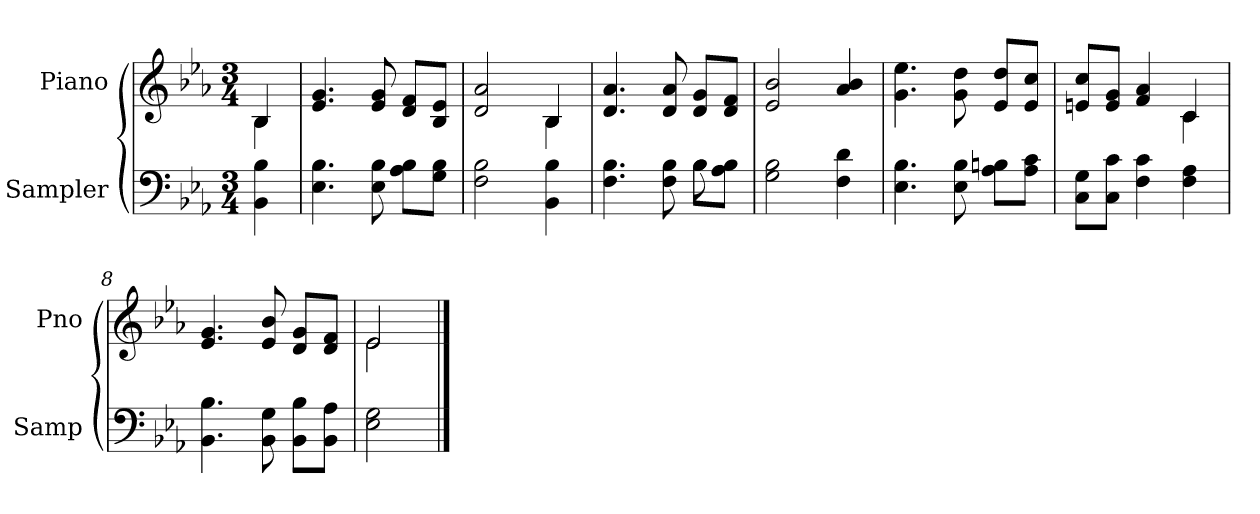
**kern	**kern
*part2	*part1
*staff2	*staff1
*I"Sampler	*I"Piano
*I'Samp	*I'Pno
*clefF4	*clefG2
*k[b-e-a-]	*k[b-e-a-]
*E-:	*E-:
*M3/4	*M3/4
=1	=1
*	*^
4BB- 4B-	4B-/	4B-
*	*v	*v
=2	=2
4.E- 4.B-	4.e- 4.g
8E- 8B-	8e- 8g
8A-\ 8B-\L	8d/ 8f/L
8G\ 8B-\J	8B-/ 8e-/J
=3	=3
*	*^
2F 2B-	2d 2a-	2ryy
4BB- 4B-	4B-/	4B-
*	*v	*v
=4	=4
*^	*
4.F 4.B-	2ryy	4.d 4.a-
8F 8B-	.	8d 8a-
8B-\L	8B-	8d/ 8g/L
8A-\ 8B-\J	8ryy	8d/ 8f/J
*v	*v	*
=5	=5
2G 2B-	2e- 2b-
4F 4d	4a- 4b-
=6	=6
4.E- 4.B-	4.g 4.ee-
8E- 8B-	8g 8dd
8A-\ 8Bn\L	8e-/ 8dd/L
8A-\ 8c\J	8e-/ 8cc/J
=7	=7
*	*^
8C\ 8G\L	8en/ 8cc/L	2ryy
8C\ 8c\J	8e/ 8g/J	.
4F 4c	4f 4a-	.
4F 4A-	4c/	4c
*	*v	*v
=8	=8
4.BB- 4.B-	4.e- 4.g
8BB- 8G	8e- 8b-
8BB-\ 8B-\L	8d/ 8g/L
8BB-\ 8A-\J	8d/ 8f/J
=9	=9
*	*^
2E- 2G	2e-/	2e-
*	*v	*v
==	==
*-	*-
